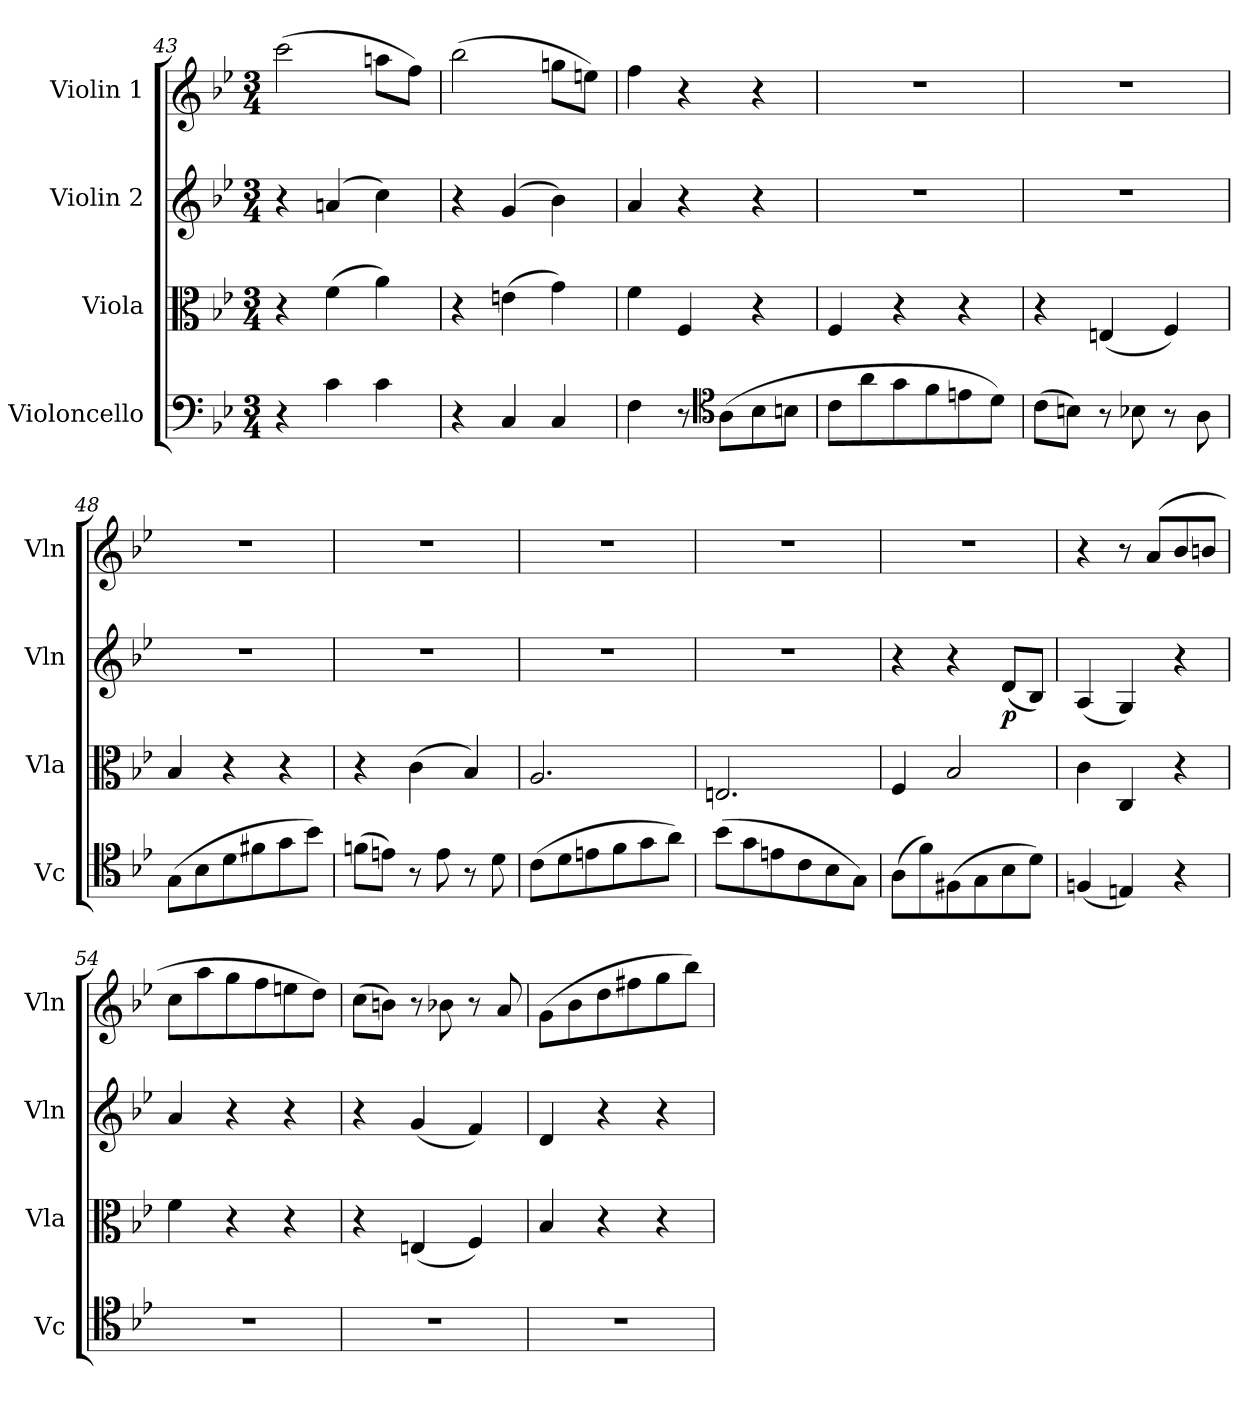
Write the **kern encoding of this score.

**kern	**kern	**kern	**dynam	**kern
*part4	*part3	*part2	*part2	*part1
*staff4	*staff3	*staff2	*staff2	*staff1
*I"Violoncello	*I"Viola	*I"Violin 2	*	*I"Violin 1
*I'Vc	*I'Vla	*I'Vln	*	*I'Vln
*clefF4	*clefC3	*clefG2	*	*clefG2
*k[b-e-]	*k[b-e-]	*k[b-e-]	*	*k[b-e-]
*M3/4	*M3/4	*M3/4	*	*M3/4
=43	=43	=43	=43	=43
4r	4r	4r	.	(2ccc\
4c\	(4f\	(4an/	.	.
4c\	4a\)	4cc\)	.	8aan\L
.	.	.	.	8ff\J)
!!LO:LB:g=z
=44	=44	=44	=44	=44
4r	4r	4r	.	(2bb-\
4C/	(4en\	(4g/	.	.
4C/	4g\)	4b-\)	.	8ggn\L
.	.	.	.	8een\J)
=45	=45	=45	=45	=45
4F\	4f\	4a/	.	4ff\
8r	4F/	4r	.	4r
*clefC4	*	*	*	*
(8A\L	.	.	.	.
8B-\	4r	4r	.	4r
8Bn\J	.	.	.	.
=46	=46	=46	=46	=46
8c\L	4F/	2.r	.	2.r
8a\	.	.	.	.
8g\	4r	.	.	.
8f\	.	.	.	.
8en\	4r	.	.	.
8d\J)	.	.	.	.
!!LO:LB:g=z
=47	=47	=47	=47	=47
(8c\L	4r	2.r	.	2.r
8Bn\J)	.	.	.	.
8r	(4En/	.	.	.
8B-X\	.	.	.	.
8r	4F/)	.	.	.
8A\	.	.	.	.
=48	=48	=48	=48	=48
(8G\L	4B-/	2.r	.	2.r
8B-\	.	.	.	.
8d\	4r	.	.	.
8f#X\	.	.	.	.
8g\	4r	.	.	.
8b-\J)	.	.	.	.
=49	=49	=49	=49	=49
(8fn\L	4r	2.r	.	2.r
8en\J)	.	.	.	.
8r	(4c\	.	.	.
8e\	.	.	.	.
8r	4B-/)	.	.	.
8d\	.	.	.	.
=50	=50	=50	=50	=50
(8c\L	2.A/	2.r	.	2.r
8d\	.	.	.	.
8en\	.	.	.	.
8f\	.	.	.	.
8g\	.	.	.	.
8a\J)	.	.	.	.
=51	=51	=51	=51	=51
(8b-\L	2.En/	2.r	.	2.r
8g\	.	.	.	.
8en\	.	.	.	.
8c\	.	.	.	.
8B-\	.	.	.	.
8G\J)	.	.	.	.
=52	=52	=52	=52	=52
(8A\L	4F/	4r	.	2.r
8f\)	.	.	.	.
(8F#X\	2B-/	4r	.	.
8G\	.	.	.	.
!	!	!	!LO:DY:b	!
8B-\	.	(8d/L	p	.
8d\J)	.	8B-/J)	.	.
=53	=53	=53	=53	=53
(4Fn/	4c\	(4A/	.	4r
4En/)	4C/	4G/)	.	8r
.	.	.	.	(8a/L
4r	4r	4r	.	8b-/
.	.	.	.	8bn/J
!!LO:LB:g=z
=54	=54	=54	=54	=54
2.r	4f\	4a/	.	8cc\L
.	.	.	.	8aa\
.	4r	4r	.	8gg\
.	.	.	.	8ff\
.	4r	4r	.	8een\
.	.	.	.	8dd\J)
=55	=55	=55	=55	=55
2.r	4r	4r	.	(8cc\L
.	.	.	.	8bn\J)
.	(4En/	(4g/	.	8r
.	.	.	.	8b-X\
.	4F/)	4f/)	.	8r
.	.	.	.	8a/
!!LO:LB:g=z
=56	=56	=56	=56	=56
2.r	4B-/	4d/	.	(8g\L
.	.	.	.	8b-\
.	4r	4r	.	8dd\
.	.	.	.	8ff#X\
.	4r	4r	.	8gg\
.	.	.	.	8bb-\J)
=	=	=	=	=
*-	*-	*-	*-	*-
